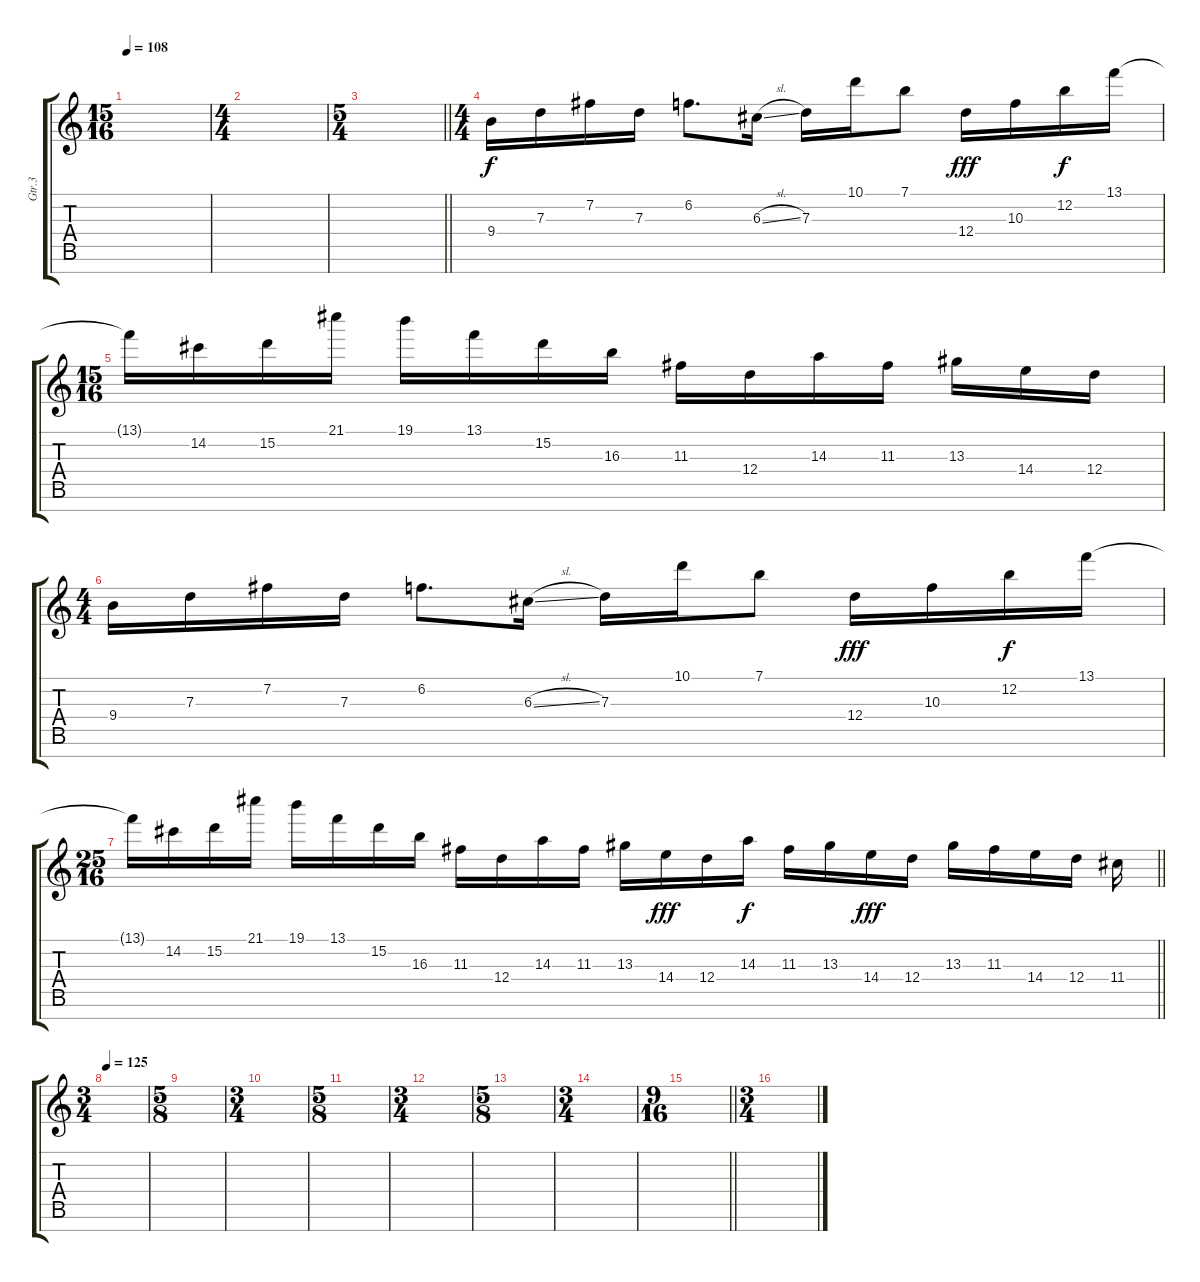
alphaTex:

\track ("Gtr.3" "Gtr.3") {instrument distortionguitar}
\staff {score tabs}
\tuning (E4 B3 G3 D3 A2 E2 B1) {hide}
\ts (15 16)
\tempo 108
\clef g2
\ks c
|
\ts (4 4)
|
\ts (5 4)
\barLineRight lightlight
|
\ts (4 4)
9.4.16 7.3.16 7.2.16 7.3.16 6.2.8{d} 6.3{sl}.16 7.3.16 10.1.16 7.1.8 12.4.16{dy fff} 10.3.16 12.2.16{dy f} 13.1.16 |
\ts (15 16)
13.1{t}.16 14.2.16 15.2.16 21.1.16 19.1.16 13.1.16 15.2.16 16.3.16 11.3.16 12.4.16 14.3.16 11.3.16 13.3.16 14.4.16 12.4.16 |
\ts (4 4)
9.4.16 7.3.16 7.2.16 7.3.16 6.2.8{d} 6.3{sl}.16 7.3.16 10.1.16 7.1.8 12.4.16{dy fff} 10.3.16 12.2.16{dy f} 13.1.16 |
\ts (25 16)
\barLineRight lightlight
13.1{t}.16 14.2.16 15.2.16 21.1.16 19.1.16 13.1.16 15.2.16 16.3.16 11.3.16 12.4.16 14.3.16 11.3.16 13.3.16 14.4.16{dy fff} 12.4.16 14.3.16{dy f} 11.3.16 13.3.16 14.4.16{dy fff} 12.4.16 13.3.16 11.3.16 14.4.16 12.4.16 11.4.16 |
\ts (3 4)
\tempo 125
|
\ts (5 8)
|
\ts (3 4)
|
\ts (5 8)
|
\ts (3 4)
|
\ts (5 8)
|
\ts (3 4)
|
\ts (9 16)
\barLineRight lightlight
|
\ts (3 4)
